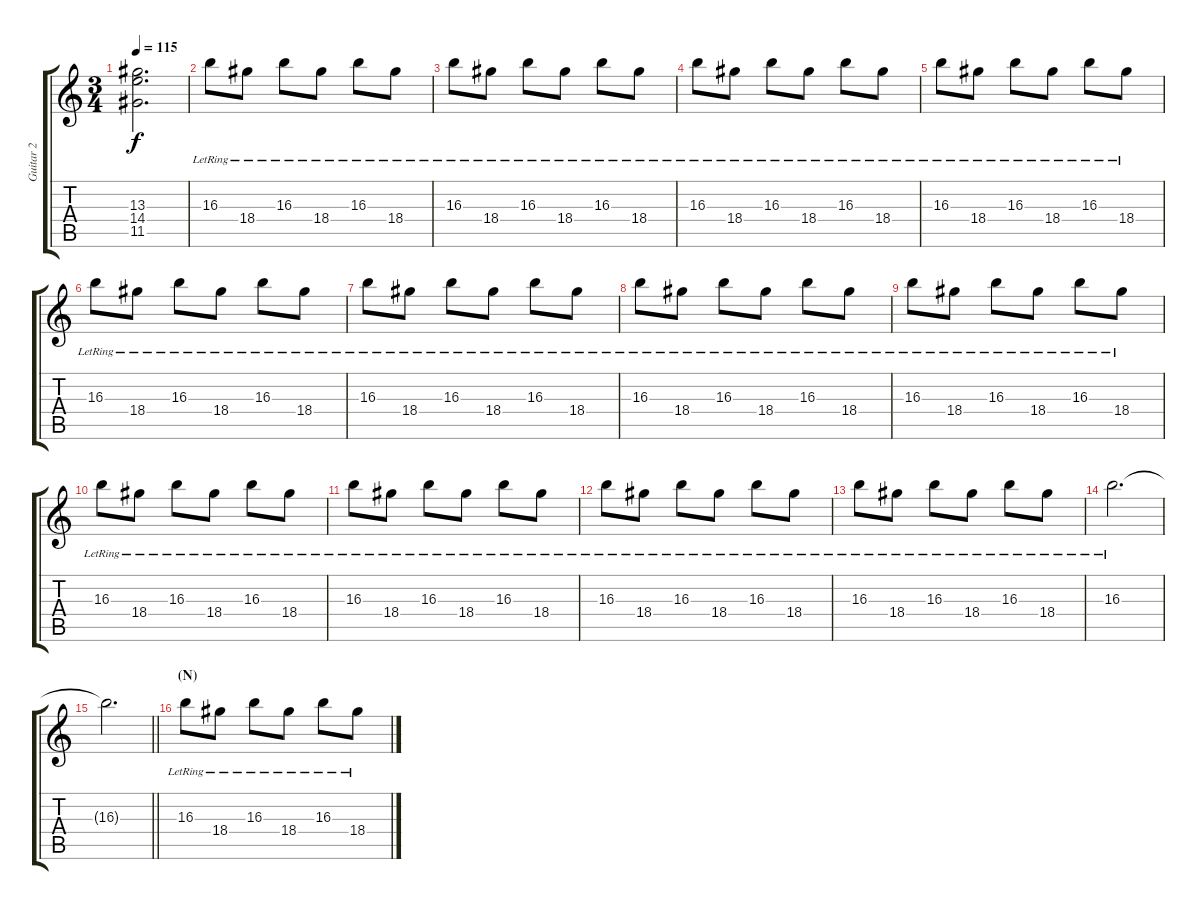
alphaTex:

\track ("Guitar 2" "Guitar 2") {instrument electricguitarjazz}
\staff {score tabs}
\tuning (E4 B3 G3 D3 A2 E2) {hide}
\ts (3 4)
\tempo 115
\clef g2
\ks c
(13.3{t} 14.4{t} 11.5{t}).2{d dy f} |
16.3{lr}.8 18.4{lr}.8 16.3{lr}.8 18.4{lr}.8 16.3{lr}.8 18.4{lr}.8 |
16.3{lr}.8 18.4{lr}.8 16.3{lr}.8 18.4{lr}.8 16.3{lr}.8 18.4{lr}.8 |
16.3{lr}.8 18.4{lr}.8 16.3{lr}.8 18.4{lr}.8 16.3{lr}.8 18.4{lr}.8 |
16.3{lr}.8 18.4{lr}.8 16.3{lr}.8 18.4{lr}.8 16.3{lr}.8 18.4{lr}.8 |
16.3{lr}.8 18.4{lr}.8 16.3{lr}.8 18.4{lr}.8 16.3{lr}.8 18.4{lr}.8 |
16.3{lr}.8 18.4{lr}.8 16.3{lr}.8 18.4{lr}.8 16.3{lr}.8 18.4{lr}.8 |
16.3{lr}.8 18.4{lr}.8 16.3{lr}.8 18.4{lr}.8 16.3{lr}.8 18.4{lr}.8 |
16.3{lr}.8 18.4{lr}.8 16.3{lr}.8 18.4{lr}.8 16.3{lr}.8 18.4{lr}.8 |
16.3{lr}.8 18.4{lr}.8 16.3{lr}.8 18.4{lr}.8 16.3{lr}.8 18.4{lr}.8 |
16.3{lr}.8 18.4{lr}.8 16.3{lr}.8 18.4{lr}.8 16.3{lr}.8 18.4{lr}.8 |
16.3{lr}.8 18.4{lr}.8 16.3{lr}.8 18.4{lr}.8 16.3{lr}.8 18.4{lr}.8 |
16.3{lr}.8 18.4{lr}.8 16.3{lr}.8 18.4{lr}.8 16.3{lr}.8 18.4{lr}.8 |
16.3{lr}.2{d} |
\barLineRight lightlight
16.3{t}.2{d} |
\section ("" "(N)")
16.3{lr}.8 18.4{lr}.8 16.3{lr}.8 18.4{lr}.8 16.3{lr}.8 18.4{lr}.8
